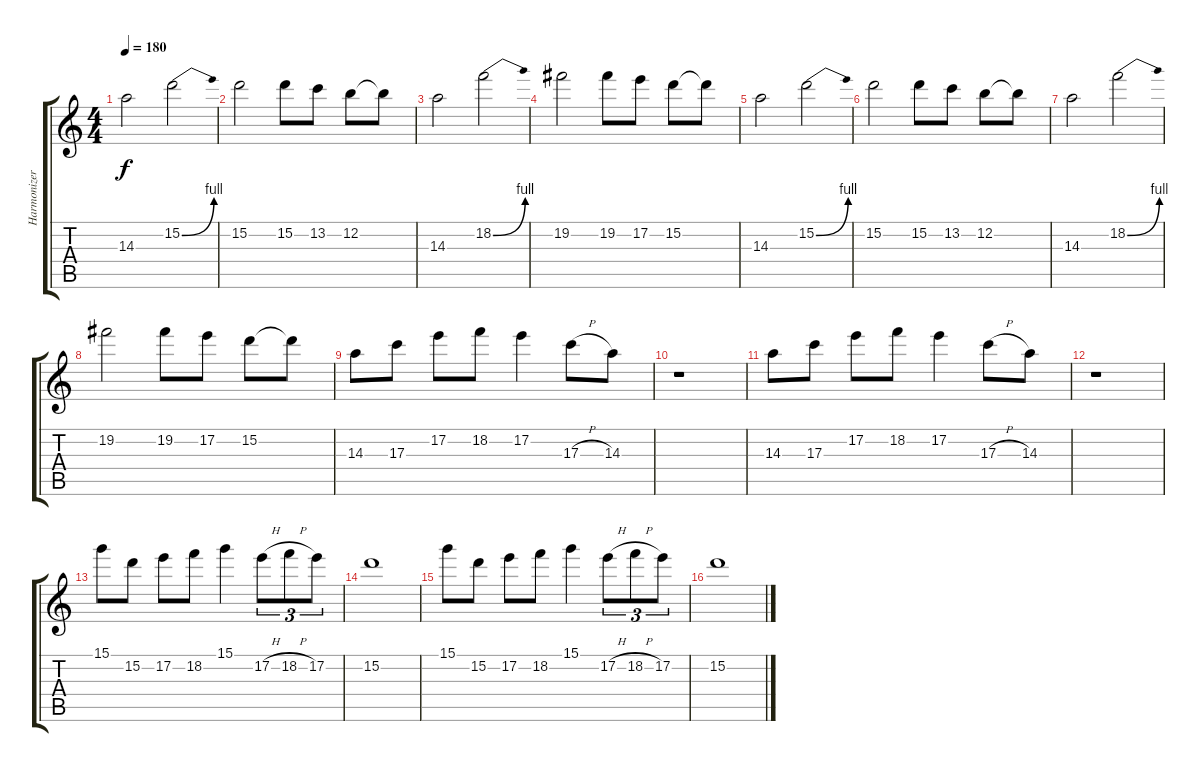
\track ("Harmonizer for Lead Guitar" "Harmonizer") {instrument distortionguitar}
\staff {score tabs}
\tuning (E4 B3 G3 D3 A2 E2) {hide}
\ts (4 4)
\tempo 180
\clef g2
\ks c
14.3.2{dy f} 15.2{be (bend 0 0 60 4)}.2 |
15.2.2 15.2.8 13.2.8 12.2.8 12.2{t}.8 |
14.3.2 18.2{be (bend 0 0 60 4)}.2 |
19.2.2 19.2.8 17.2.8 15.2.8 15.2{t}.8 |
14.3.2 15.2{be (bend 0 0 60 4)}.2 |
15.2.2 15.2.8 13.2.8 12.2.8 12.2{t}.8 |
14.3.2 18.2{be (bend 0 0 60 4)}.2 |
19.2.2 19.2.8 17.2.8 15.2.8 15.2{t}.8 |
14.3.8 17.3.8 17.2.8 18.2.8 17.2.4 17.3{h}.8 14.3.8 |
r.1 |
14.3.8 17.3.8 17.2.8 18.2.8 17.2.4 17.3{h}.8 14.3.8 |
r.1 |
15.1.8 15.2.8 17.2.8 18.2.8 15.1.4 17.2{h}.8{tu (3 2)} 18.2{h}.8{tu (3 2)} 17.2.8{tu (3 2)} |
15.2.1 |
15.1.8 15.2.8 17.2.8 18.2.8 15.1.4 17.2{h}.8{tu (3 2)} 18.2{h}.8{tu (3 2)} 17.2.8{tu (3 2)} |
15.2.1
